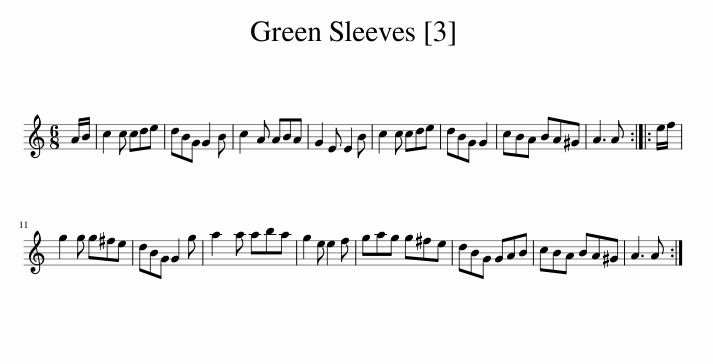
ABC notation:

X:1
L:1/8
M:6/8
I:linebreak $
K:C
V:1 treble
V:1
 A/B/ | c2 c cde | dBG G2 B | c2 A ABA | G2 E E2 B | %5
 c2 c cde | dBG G2 | cBA BA^G | A3 A :: e/f/ |$ %10
 g2 g g^fe | dBG G2 g | a2 a aba | g2 e e2 f | gag g^fe | %15
 dBG GAB | cBA BA^G | A3 A :| %18
